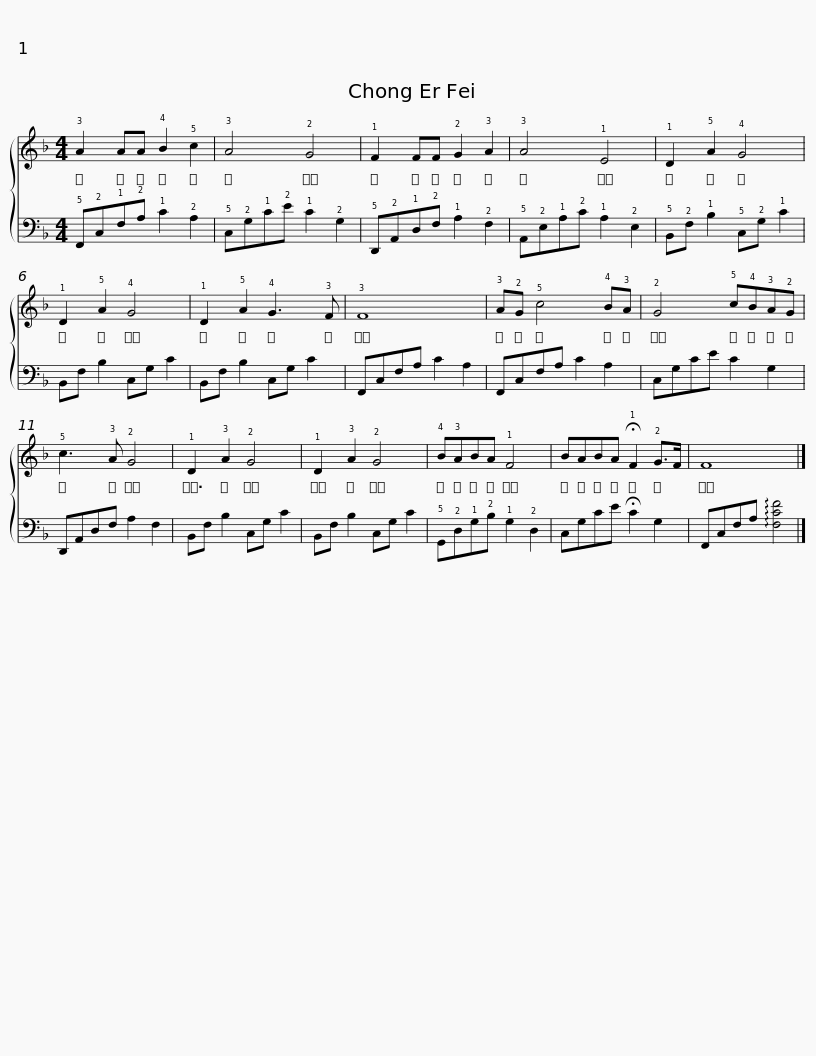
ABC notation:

X:1
%%score { 1 2 }
L:1/8
M:4/4
I:linebreak $
K:F
V:1 treble
V:2 bass
V:1
 !3!A2 AA !4!B2 !5!c2 | !3!A4 !2!G4 | !1!F2 FF !2!G2 !3!A2 | !3!A4 !1!E4 |$ !1!D2 !5!A2 !4!G4 | %5
 !1!D2 !5!A2 !4!G4 | !1!D2 !5!A2 !4!G3 !3!F | !3!F8 |$ !3!A!2!G !5!c4 !4!B!3!A | !2!G4 !5!c!4!B!3!A!2!G | %10
 !5!c3 !3!A !2!G4 | !1!D2 !3!A2 !2!G4 |$ !1!D2 !3!A2 !2!G4 | !4!B!3!ABA !1!F4 | BABA !fermata!!1!F2 !2!G>F | %15
 F8 |] %16
V:2
 !5!F,,!2!C,!1!F,!2!A, !1!C2 !2!A,2 | !5!C,!2!G,!1!C!2!E !1!C2 !2!G,2 | !5!D,,!2!A,,!1!D,!2!F, !1!A,2 !2!F,2 | !5!A,,!2!E,!1!A,!2!C !1!A,2 !2!E,2 |$ !5!B,,!2!F, !1!B,2 !5!C,!2!G, !1!C2 | %5
 B,,F, B,2 C,G, C2 | B,,F, B,2 C,G, C2 | F,,C,F,A, C2 A,2 |$ F,,C,F,A, C2 A,2 | C,G,CE C2 G,2 | %10
 D,,A,,D,F, A,2 F,2 | B,,F, B,2 C,G, C2 |$ B,,F, B,2 C,G, C2 | !5!G,,!2!D,!1!G,!2!B, !1!G,2 !2!D,2 | C,G,CE !fermata!C2 G,2 | %15
 F,,C,F,A, !arpeggio![F,CF]4 |] %16
